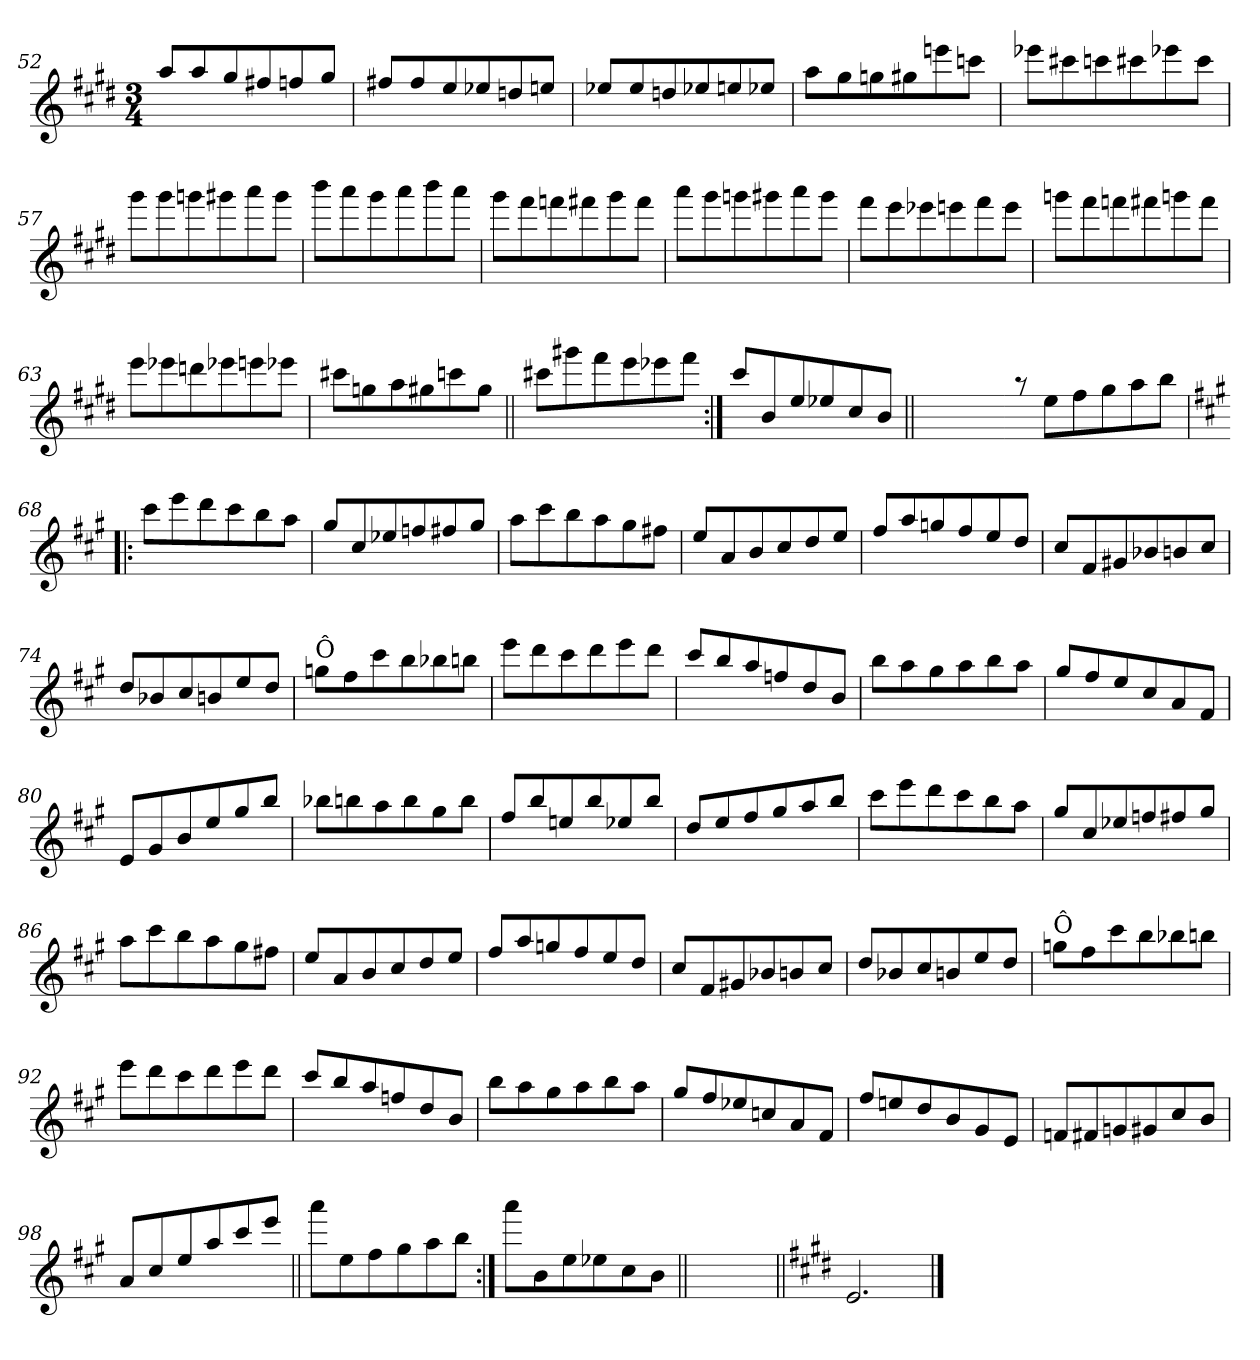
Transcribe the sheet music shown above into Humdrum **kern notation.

**kern
*part1
*staff1
*clefG2
*k[f#c#g#d#]
*E:
*M3/4
=52
*^
8aa/L	2.ryy
8aa/	.
8gg#/	.
8ff#X/	.
8ffn/	.
8gg#/J	.
=53	=53
8ff#X/L	2.ryy
8ff#/	.
8ee/	.
8ee-X/	.
8ddn/	.
8een/J	.
=54	=54
8ee-X/L	2.ryy
8ee-/	.
8ddn/	.
8ee-X/	.
8een/	.
8ee-X/J	.
=55	=55
8aa\L	2.ryy
8gg#\	.
8ggn\	.
8gg#X\	.
8eeen\	.
8cccn\J	.
=56	=56
8eee-X\L	2.ryy
8ccc#X\	.
8cccn\	.
8ccc#X\	.
8eee-X\	.
8ccc#\J	.
!!LO:LB:g=z	!!
=57	=57
8ggg#\L	2.ryy
8ggg#\	.
8gggn\	.
8ggg#X\	.
8aaa\	.
8ggg#\J	.
=58	=58
8bbb\L	2.ryy
8aaa\	.
8ggg#\	.
8aaa\	.
8bbb\	.
8aaa\J	.
=59	=59
8ggg#\L	2.ryy
8fff#\	.
8fffn\	.
8fff#X\	.
8ggg#\	.
8fff#\J	.
=60	=60
8aaa\L	2.ryy
8ggg#\	.
8gggn\	.
8ggg#X\	.
8aaa\	.
8ggg#\J	.
=61	=61
8fff#\L	2.ryy
8eee\	.
8eee-X\	.
8eeen\	.
8fff#\	.
8eee\J	.
!!LO:LB:g=z	!!
=62	=62
8gggn\L	2.ryy
8fff#\	.
8fffn\	.
8fff#X\	.
8gggn\	.
8fff#\J	.
=63	=63
8eee\L	2.ryy
8eee-X\	.
8dddn\	.
8eee-X\	.
8eeen\	.
8eee-X\J	.
=64	=64
8ccc#X\L	2.ryy
8ggn\	.
8aa\	.
8gg#X\	.
8cccn\	.
8gg#\J	.
=65||	=65||
8ccc#X\L	2.ryy
8ggg#X\	.
8fff#\	.
8eee\	.
8eee-X\	.
8fff#\J	.
=66:|!	=66:|!
8ccc#/L	2.ryy
8b/	.
8ee/	.
8ee-X/	.
8cc#/	.
8b/J	.
*v	*v
=66X661||
2.ryy
!!LO:LB:g=z
=67-
*^
8raa	2.ryy
8ee\L	.
8ff#\	.
8gg#\	.
8aa\	.
8bb\J	.
=68!|:	=68!|:
*k[f#c#g#]	*
*A:	*
8ccc#\L	2.ryy
8eee\	.
8ddd\	.
8ccc#\	.
8bb\	.
8aa\J	.
=69	=69
8gg#/L	2.ryy
8cc#/	.
8ee-X/	.
8ffn/	.
8ff#X/	.
8gg#/J	.
=70	=70
8aa\L	2.ryy
8ccc#\	.
8bb\	.
8aa\	.
8gg#\	.
8ff#X\J	.
=71	=71
8ee/L	2.ryy
8a/	.
8b/	.
8cc#/	.
8dd/	.
8ee/J	.
!!LO:LB:g=z	!!
=72	=72
8ff#/L	2.ryy
8aa/	.
8ggn/	.
8ff#/	.
8ee/	.
8dd/J	.
=73	=73
8cc#/L	2.ryy
8f#/	.
8g#X/	.
8b-X/	.
8bn/	.
8cc#/J	.
=74	=74
8dd/L	2.ryy
8b-X/	.
8cc#/	.
8bn/	.
8ee/	.
8dd/J	.
=75	=75
!LO:TX:a:t=Ô	!
8ggn\L	2.ryy
8ff#\	.
8ccc#\	.
8bb\	.
8bb-X\	.
8bbn\J	.
=76	=76
8eee\L	2.ryy
8ddd\	.
8ccc#\	.
8ddd\	.
8eee\	.
8ddd\J	.
=77	=77
8ccc#/L	2.ryy
8bb/	.
8aa/	.
8ffn/	.
8dd/	.
8b/J	.
!!LO:LB:g=z	!!
=78	=78
8bb\L	2.ryy
8aa\	.
8gg#\	.
8aa\	.
8bb\	.
8aa\J	.
=79	=79
8gg#/L	2.ryy
8ff#/	.
8ee/	.
8cc#/	.
8a/	.
8f#/J	.
=80	=80
8e/L	2.ryy
8g#/	.
8b/	.
8ee/	.
8gg#/	.
8bb/J	.
=81	=81
8bb-X\L	2.ryy
8bbn\	.
8aa\	.
8bb\	.
8gg#\	.
8bb\J	.
=82	=82
8ff#/L	2.ryy
8bb/	.
8een/	.
8bb/	.
8ee-X/	.
8bb/J	.
!!LO:LB:g=z	!!
=83	=83
8dd/L	2.ryy
8ee/	.
8ff#/	.
8gg#/	.
8aa/	.
8bb/J	.
=84	=84
8ccc#\L	2.ryy
8eee\	.
8ddd\	.
8ccc#\	.
8bb\	.
8aa\J	.
=85	=85
8gg#/L	2.ryy
8cc#/	.
8ee-X/	.
8ffn/	.
8ff#X/	.
8gg#/J	.
=86	=86
8aa\L	2.ryy
8ccc#\	.
8bb\	.
8aa\	.
8gg#\	.
8ff#X\J	.
=87	=87
8ee/L	2.ryy
8a/	.
8b/	.
8cc#/	.
8dd/	.
8ee/J	.
!!LO:LB:g=z	!!
=88	=88
8ff#/L	2.ryy
8aa/	.
8ggn/	.
8ff#/	.
8ee/	.
8dd/J	.
=89	=89
8cc#/L	2.ryy
8f#/	.
8g#X/	.
8b-X/	.
8bn/	.
8cc#/J	.
=90	=90
8dd/L	2.ryy
8b-X/	.
8cc#/	.
8bn/	.
8ee/	.
8dd/J	.
=91	=91
!LO:TX:a:t=Ô	!
8ggn\L	2.ryy
8ff#\	.
8ccc#\	.
8bb\	.
8bb-X\	.
8bbn\J	.
=92	=92
8eee\L	2.ryy
8ddd\	.
8ccc#\	.
8ddd\	.
8eee\	.
8ddd\J	.
!!LO:LB:g=z	!!
=93	=93
8ccc#/L	2.ryy
8bb/	.
8aa/	.
8ffn/	.
8dd/	.
8b/J	.
=94	=94
8bb\L	2.ryy
8aa\	.
8gg#\	.
8aa\	.
8bb\	.
8aa\J	.
=95	=95
8gg#/L	2.ryy
8ff#/	.
8ee-X/	.
8ccn/	.
8a/	.
8f#/J	.
=96	=96
8ff#/L	2.ryy
8een/	.
8dd/	.
8b/	.
8g#/	.
8e/J	.
=97	=97
8fn/L	2.ryy
8f#X/	.
8gn/	.
8g#X/	.
8cc#/	.
8b/J	.
!!LO:LB:g=z	!!
=98	=98
8a/L	2.ryy
8cc#/	.
8ee/	.
8aa/	.
8ccc#/	.
8eee/J	.
=99||	=99||
8aaa\L	2.ryy
8ee\	.
8ff#\	.
8gg#\	.
8aa\	.
8bb\J	.
=100:|!	=100:|!
8aaa\L	2.ryy
8b\	.
8ee\	.
8ee-X\	.
8cc#\	.
8b\J	.
*v	*v
=101||
2.ryy
=102||
*k[f#c#g#d#]
*E:
*^
2.e/	2.ryy
*v	*v
==
*-
